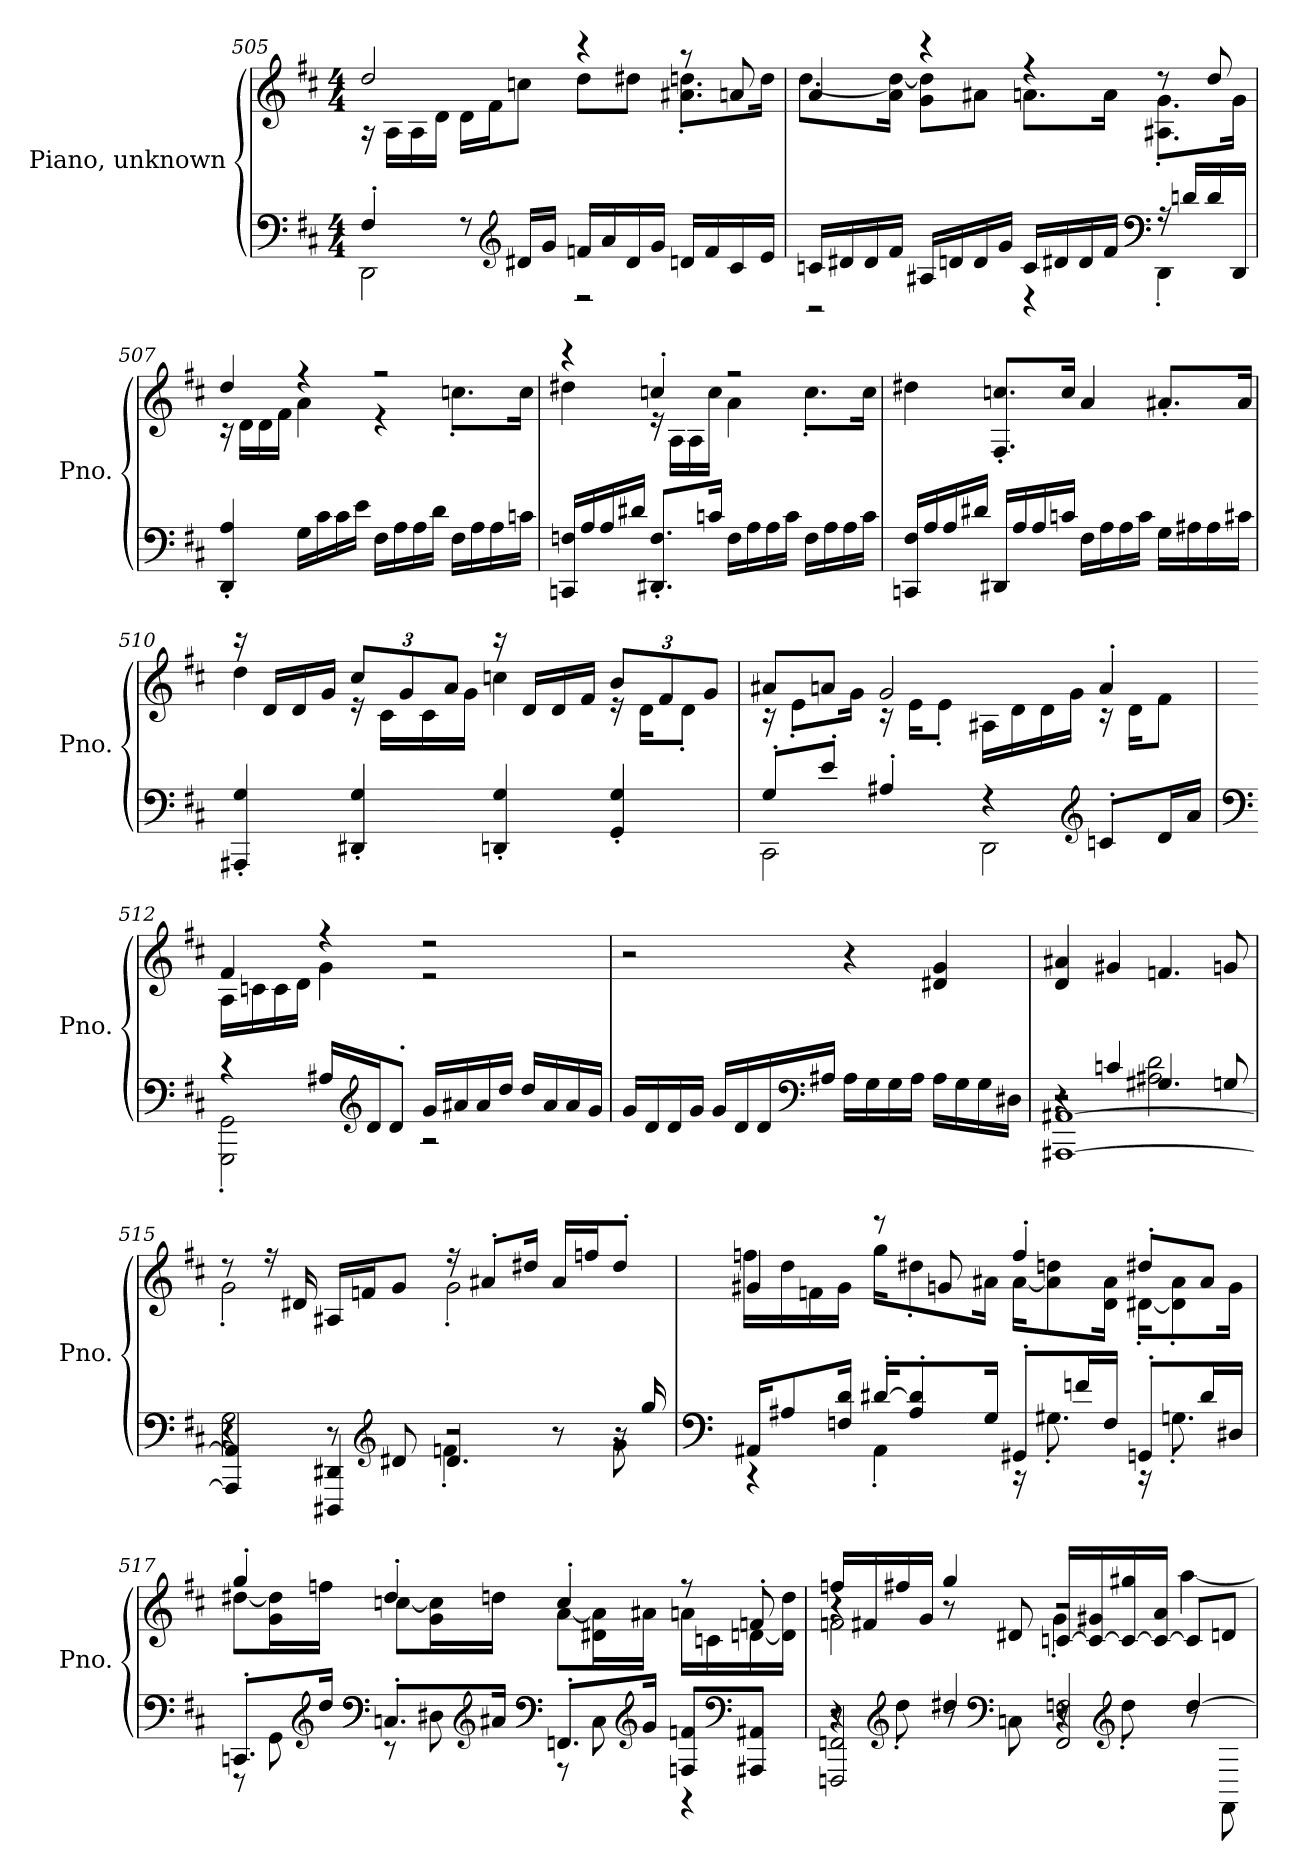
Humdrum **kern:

**kern	**kern
*part1	*part1
*staff2	*staff1
*I"Piano, unknown	*
*I'Pno.	*
!!LO:LB:g=z
*clefF4	*clefG2
*k[f#c#]	*k[f#c#]
*M4/4	*M4/4
=505	=505
*^	*^
4F#'/	2DD\	2dd/	16r
.	.	.	16A\LL
.	.	.	16A\
.	.	.	16d\JJ
8r	.	.	16d\LL
.	.	.	16f#\J
*clefG2	*	*	*
16d#X/LL	.	.	8ccn\J
16g/JJ	.	.	.
16fn/LL	2r	4r	8dd\L
16a/	.	.	.
16d#/	.	.	8dd#X\J
16g/JJ	.	.	.
16dn/LL	.	8r	8.a#X\' 8.ddn\'L
16f/	.	.	.
16c#/	.	8an/	.
16e/JJ	.	.	16dd\Jk
=506	=506	=506	=506
16cn/LL	2r	4a/	[8.dd\L
16d#X/	.	.	.
16d#/	.	.	.
16f#/JJ	.	.	16a\ 16dd\_Jk
16A#X/LL	.	4r	8g\ 8dd\]L
16dn/	.	.	.
16d/	.	.	8a#X\J
16g/JJ	.	.	.
16c/LL	4r	4r	8.an\L
16d#X/	.	.	.
16d#/	.	.	.
16f#/JJ	.	.	16a\Jk
*clefF4	*	*	*
16r	4DD'\	8r	8.A#X\' 8.g\'L
16dn/LL	.	.	.
16d/	.	8dd/	.
16DD/JJ	.	.	16g\Jk
*v	*v	*	*
!!LO:LB:g=z	!!
=507	=507	=507
4DD/' 4A/'	4dd/	16r
.	.	16d\LL
.	.	16d\
.	.	16f#\JJ
16G\LL	4r	4a\
16c#\	.	.
16c#\	.	.
16e\JJ	.	.
16F#\LL	2r	4r
16A\	.	.
16A\	.	.
16d\JJ	.	.
16F#\LL	.	8.ccn'\L
16A\	.	.
16A\	.	.
16cn\JJ	.	16cc\Jk
=508	=508	=508
16CCn/ 16Fn/LL	4r	4dd#X\
16A/	.	.
16A/	.	.
16d#X/JJ	.	.
8.DD#X/' 8.F/'L	4ccn'/	16r
.	.	16A\LL
.	.	16A\
16cn/Jk	.	16cc\JJ
16F\LL	2r	4a\
16A\	.	.
16A\	.	.
16c\JJ	.	.
16F\LL	.	8.cc'\L
16A\	.	.
16A\	.	.
16c\JJ	.	16cc\Jk
*	*v	*v
!!LO:LB:g=z
=509	=509
16CCn/ 16F#/LL	4dd#X\
16A/	.
16A/	.
16d#X/JJ	.
16DD#X/LL	8.F#/' 8.ccn/'L
16A/	.
16A/	.
16cn/JJ	16cc/Jk
16F#\LL	4a/
16A\	.
16A\	.
16c\JJ	.
16G\LL	8.a#X'/L
16A#X\	.
16A#\	.
16c#X\JJ	16a#/Jk
=510	=510
*	*^
4AAA#X/' 4G/'	16r	4dd\
.	16d/LL	.
.	16d/	.
.	16g/JJ	.
*	*Xbrackettup	*
4DD#X/' 4G/'	12cc#/L	16r
.	.	16c#\LL
.	12g/	.
.	.	16c#\
.	12a/J	.
.	.	16g\JJ
4DDn/' 4G/'	16r	4ccn\
.	16d/LL	.
.	16d/	.
.	16f#/JJ	.
4GG/' 4G/'	12b/L	16r
.	.	16d\KL
.	12f#/	.
.	.	8d'\J
.	12g/J	.
!!LO:LB:g=z	!!
=511	=511	=511
*^	*	*
8G'/L	2CC#\	8a#X/L	16r
.	.	.	8e'\L
8e'/J	.	8an/J	.
.	.	.	16g\Jk
4A#X'/	.	2g/	16r
.	.	.	16e\KL
.	.	.	8e'\J
4r	2DD\	.	16A#X\LL
.	.	.	16d\
.	.	.	16d\
.	.	.	16g\JJ
*clefG2	*	*	*
8cn'/L	.	4a'/	16r
.	.	.	16d\KL
16d/L	.	.	8f#\J
16a/JJ	.	.	.
=512	=512	=512	=512
*clefF4	*	*	*
4r	2GGG\' 2GG\'	4f#/	16A\LL
.	.	.	16cn\
.	.	.	16c\
.	.	.	16d\JJ
16A#X/LL	.	4r	4g\
*clefG2	*	*	*
16d/J	.	.	.
8d'/J	.	.	.
16g/LL	2r	2r	2r
16a#X/	.	.	.
16a#/	.	.	.
16dd/JJ	.	.	.
16dd/LL	.	.	.
16a#/	.	.	.
16a#/	.	.	.
16g/JJ	.	.	.
*v	*v	*	*
*	*v	*v
!!LO:PB:g=z
=513	=513
16g/LL	2r
16d/	.
16d/	.
16g/JJ	.
16g/LL	.
16d/	.
16d/	.
*clefF4	*
16A#X/JJ	.
16A#\LL	4r
16G\	.
16G\	.
16A#\JJ	.
16A#\LL	4d#X/ 4g/
16G\	.
16G\	.
16D#X\JJ	.
=514	=514
*^	*
*	*^	*
4r	2r	[1AAA#X [1AA#X	4d/ 4a#X/
4cn/	.	.	4g#X/
4.G#X/	2A#X\ 2d\	.	4.fn/
8Gn/	.	.	8gn/
!!LO:LB:g=z
=515	=515	=515	=515
*	*	*	*^
4r	2G\	4AAA#/] 4AA#/]	8r	2g'\
.	.	.	16r	.
.	.	.	16d#X/	.
8r	.	4DDD#X/ 4DD#X/	16A#X/LL	.
.	.	.	16fn/J	.
*clefG2	*	*	*	*
8d#X/	.	.	8g/J	.
4.d#/	4fn'\	2r	16r	2g'\
.	.	.	8a#X'/L	.
.	.	.	16dd#X/Jk	.
.	8r	.	16a#/LL	.
.	.	.	16ffn/J	.
16r	8g\	.	8dd#'/J	.
16gg/	.	.	.	.
*v	*v	*v	*	*
!!LO:LB:g=z	!!
=516	=516	=516
*clefF4	*	*
*^	*	*
16AA#X/KL	4r	4g#X/	16ffn\LL
8A#X/	.	.	16dd\
.	.	.	16fn\
16Fn/ 16d/Jk	.	.	16g#\JJ
[16d#X'/KL	4AA#'\	8r	16gg\KL
8A#/' 8d#/]'	.	.	8dd#X'\
.	.	8gn/	.
16G/Jk	.	.	16a#X\Jk
8GG#X'/L	16r	4ff'/	[16a#\KL
.	8.G#X'\	.	8a#\] 8ddn\
16fn/L	.	.	.
16F/JJ	.	.	16d\ 16a#\Jk
8GGn'/L	16r	8dd#X'/L	[16d#X'\KL
.	8.Gn'\	.	8d#\]' 8a#\'
16d#/L	.	8a#/J	.
16D#X/JJ	.	.	16g\Jk
!!LO:LB:g=z	!!
=517	=517	=517	=517
8.CCn'/L	8r	4gg'/	[8dd#X\L
.	8GG\	.	16g\ 16dd#\]L
*clefG2	*	*	*
16dd/Jk	.	.	16ffn\JJ
*clefF4	*	*	*
8.Cn'/L	8r	4dd#'/	[8ccn\L
.	8D#X\	.	16g\ 16cc\]L
*clefG2	*	*	*
16a#X/Jk	.	.	16ddn\JJ
*clefF4	*	*	*
8.FFn'/L	8r	4cc'/	[8a\L
.	8C\	.	16d#X\ 16a\]L
*clefG2	*	*	*
16g/Jk	.	.	16a#X\JJ
8Fn/ 8fn/L	4r	8r	16an\LL
.	.	.	16cn\
*clefF4	*	*	*
8AAA#X/ 8AA#X/J	.	8fn'/	[16dn\
.	.	.	16d\] 16dd\JJ
!!LO:LB:g=z
=518	=518	=518	=518
*	*^	*	*^
4r	8r	2FFFn/ 2FFn/	16ffn/LL	2fn\	4r
.	.	.	16f#X/	.	.
*clefG2	*	*	*	*	*
.	8dd'\	.	16ff#X/	.	.
.	.	.	16g/JJ	.	.
4dd#X/	8r	.	8r	.	4gg/
*clefF4	*	*	*	*	*
.	8Cn\	.	8d#X/	.	.
4r	8r	2FF/ 2Fn/	[16cn/LL	4g'\	2r
.	.	.	16c/_ 16g#X/	.	.
*clefG2	*	*	*	*	*
.	8dd#'\	.	16c/_ 16gg#X/	.	.
.	.	.	16c/_ 16a/JJ	.	.
[4dd#/	8r	.	8c/L]	[4aa\	.
.	8FF\	.	8dn/J	.	.
*v	*v	*v	*	*	*
*	*v	*v	*v
=	=
*-	*-
